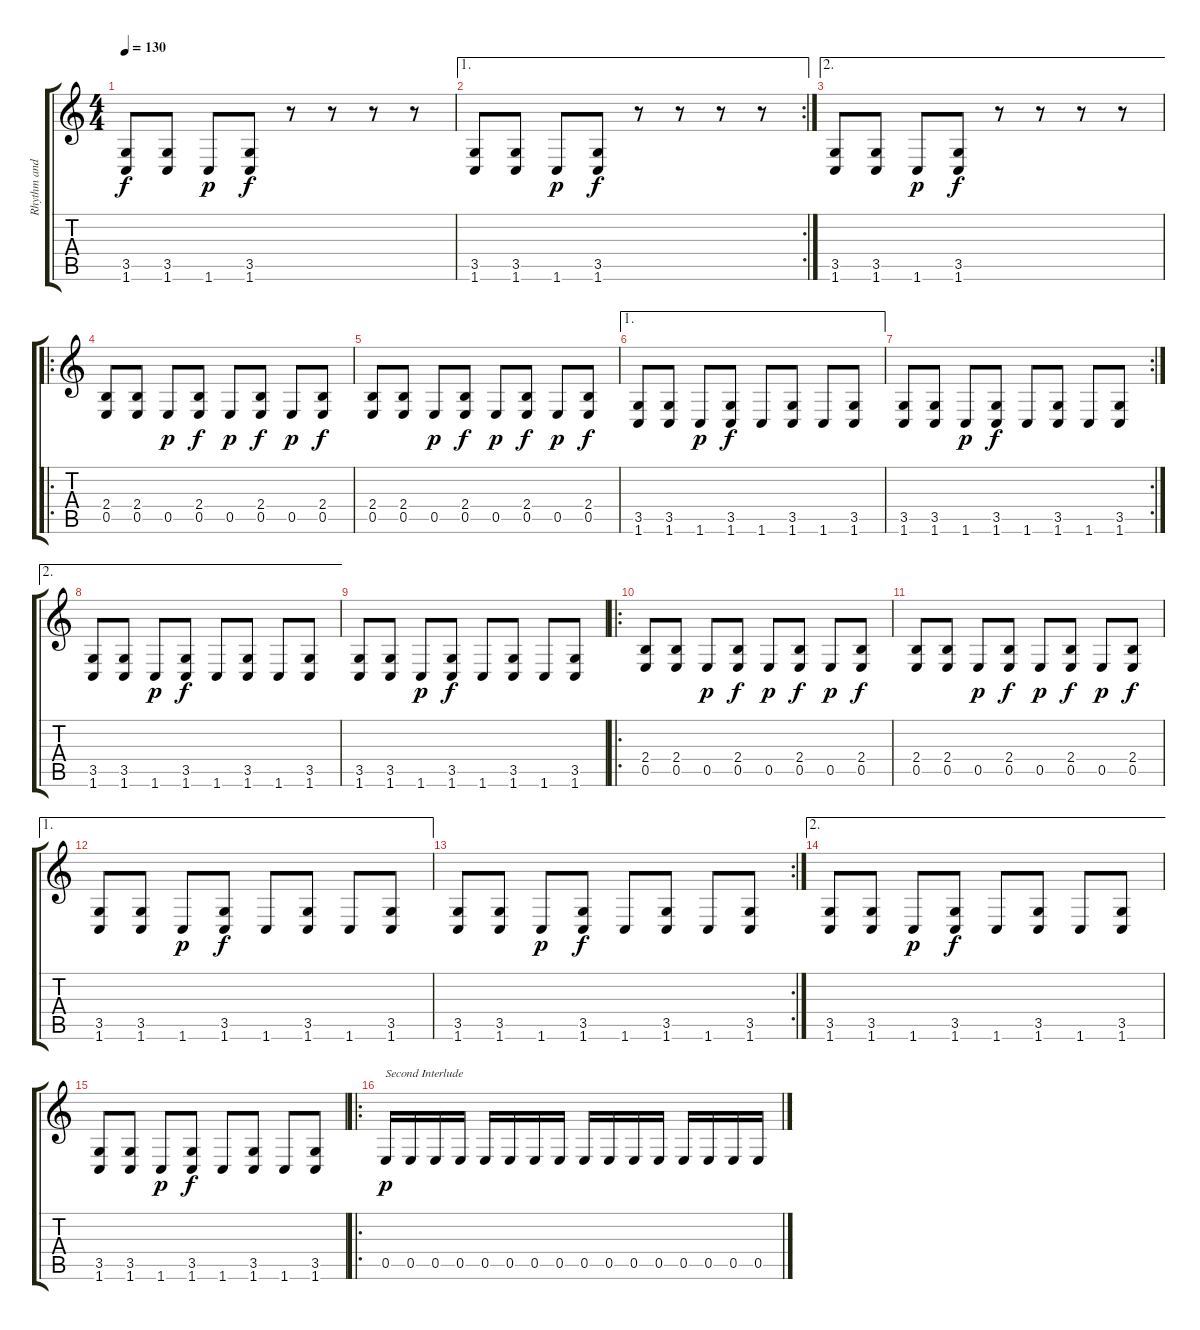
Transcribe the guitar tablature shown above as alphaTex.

\track ("Rhythm and Solo" "Rhythm and") {instrument distortionguitar}
\staff {score tabs}
\tuning (B3 Gb3 D3 A2 E2 B1) {hide}
\ts (4 4)
\tempo 130
\clef g2
\ks c
(3.5 1.6).8{dy f} (3.5 1.6).8 1.6.8{dy p} (3.5 1.6).8{dy f} r.8 r.8 r.8 r.8 |
\ae 1
\rc 2
(3.5 1.6).8 (3.5 1.6).8 1.6.8{dy p} (3.5 1.6).8{dy f} r.8 r.8 r.8 r.8 |
\ae 2
(3.5 1.6).8 (3.5 1.6).8 1.6.8{dy p} (3.5 1.6).8{dy f} r.8 r.8 r.8 r.8 |
\ro
(2.4 0.5).8 (2.4 0.5).8 0.5.8{dy p} (2.4 0.5).8{dy f} 0.5.8{dy p} (2.4 0.5).8{dy f} 0.5.8{dy p} (2.4 0.5).8{dy f} |
(2.4 0.5).8 (2.4 0.5).8 0.5.8{dy p} (2.4 0.5).8{dy f} 0.5.8{dy p} (2.4 0.5).8{dy f} 0.5.8{dy p} (2.4 0.5).8{dy f} |
\ae 1
(3.5 1.6).8 (3.5 1.6).8 1.6.8{dy p} (3.5 1.6).8{dy f} 1.6.8 (3.5 1.6).8 1.6.8 (3.5 1.6).8 |
\rc 2
(3.5 1.6).8 (3.5 1.6).8 1.6.8{dy p} (3.5 1.6).8{dy f} 1.6.8 (3.5 1.6).8 1.6.8 (3.5 1.6).8 |
\ae 2
(3.5 1.6).8 (3.5 1.6).8 1.6.8{dy p} (3.5 1.6).8{dy f} 1.6.8 (3.5 1.6).8 1.6.8 (3.5 1.6).8 |
(3.5 1.6).8 (3.5 1.6).8 1.6.8{dy p} (3.5 1.6).8{dy f} 1.6.8 (3.5 1.6).8 1.6.8 (3.5 1.6).8 |
\ro
(2.4 0.5).8 (2.4 0.5).8 0.5.8{dy p} (2.4 0.5).8{dy f} 0.5.8{dy p} (2.4 0.5).8{dy f} 0.5.8{dy p} (2.4 0.5).8{dy f} |
(2.4 0.5).8 (2.4 0.5).8 0.5.8{dy p} (2.4 0.5).8{dy f} 0.5.8{dy p} (2.4 0.5).8{dy f} 0.5.8{dy p} (2.4 0.5).8{dy f} |
\ae 1
(3.5 1.6).8 (3.5 1.6).8 1.6.8{dy p} (3.5 1.6).8{dy f} 1.6.8 (3.5 1.6).8 1.6.8 (3.5 1.6).8 |
\rc 2
(3.5 1.6).8 (3.5 1.6).8 1.6.8{dy p} (3.5 1.6).8{dy f} 1.6.8 (3.5 1.6).8 1.6.8 (3.5 1.6).8 |
\ae 2
(3.5 1.6).8 (3.5 1.6).8 1.6.8{dy p} (3.5 1.6).8{dy f} 1.6.8 (3.5 1.6).8 1.6.8 (3.5 1.6).8 |
(3.5 1.6).8 (3.5 1.6).8 1.6.8{dy p} (3.5 1.6).8{dy f} 1.6.8 (3.5 1.6).8 1.6.8 (3.5 1.6).8 |
\ro
0.5.16{txt "Second Interlude" dy p} 0.5.16 0.5.16 0.5.16 0.5.16 0.5.16 0.5.16 0.5.16 0.5.16 0.5.16 0.5.16 0.5.16 0.5.16 0.5.16 0.5.16 0.5.16
